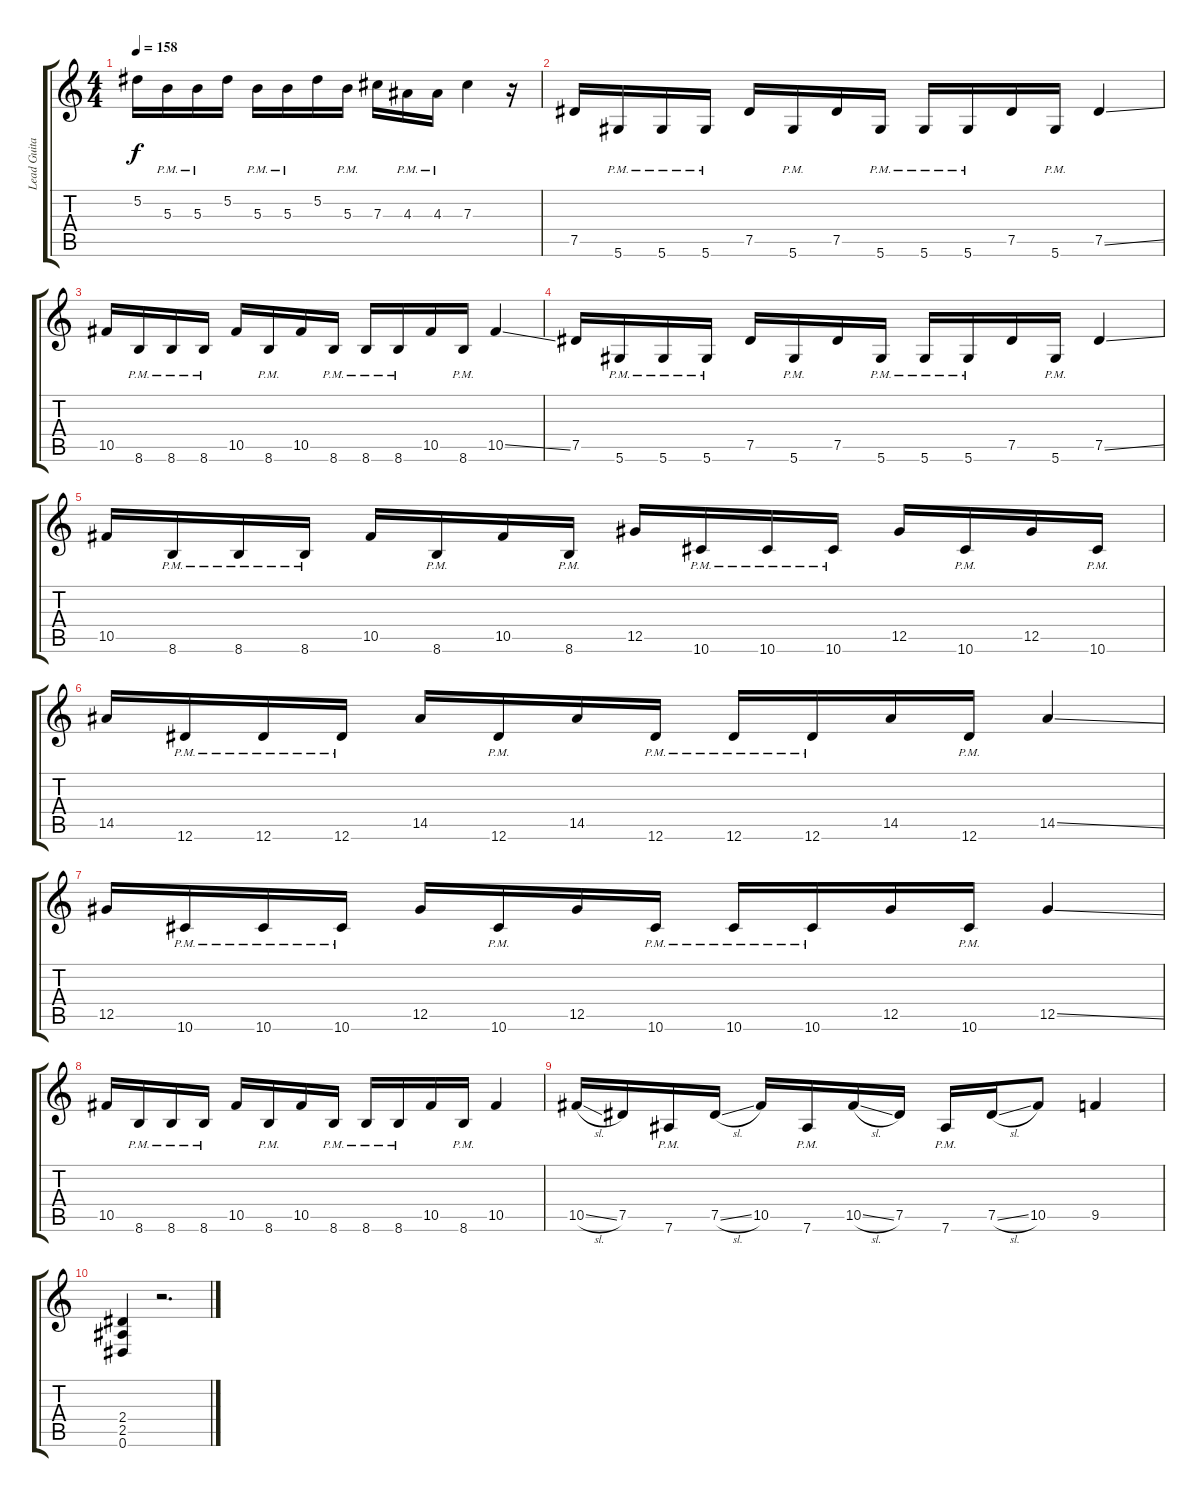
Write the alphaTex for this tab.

\track ("Lead Guitar" "Lead Guita") {instrument distortionguitar}
\staff {score tabs}
\tuning (Eb4 Bb3 Gb3 Db3 Ab2 Eb2) {hide}
\ts (4 4)
\tempo 158
\clef g2
\ks c
5.2.16{dy f} 5.3{pm}.16 5.3{pm}.16 5.2.16 5.3{pm}.16 5.3{pm}.16 5.2.16 5.3{pm}.16 7.3.16 4.3{pm}.16 4.3{pm}.16 7.3.4 r.16 |
7.5.16 5.6{pm}.16 5.6{pm}.16 5.6{pm}.16 7.5.16 5.6{pm}.16 7.5.16 5.6{pm}.16 5.6{pm}.16 5.6{pm}.16 7.5.16 5.6{pm}.16 7.5{ss}.4 |
10.5.16 8.6{pm}.16 8.6{pm}.16 8.6{pm}.16 10.5.16 8.6{pm}.16 10.5.16 8.6{pm}.16 8.6{pm}.16 8.6{pm}.16 10.5.16 8.6{pm}.16 10.5{ss}.4 |
7.5.16 5.6{pm}.16 5.6{pm}.16 5.6{pm}.16 7.5.16 5.6{pm}.16 7.5.16 5.6{pm}.16 5.6{pm}.16 5.6{pm}.16 7.5.16 5.6{pm}.16 7.5{ss}.4 |
10.5.16 8.6{pm}.16 8.6{pm}.16 8.6{pm}.16 10.5.16 8.6{pm}.16 10.5.16 8.6{pm}.16 12.5.16 10.6{pm}.16 10.6{pm}.16 10.6{pm}.16 12.5.16 10.6{pm}.16 12.5.16 10.6{pm}.16 |
14.5.16 12.6{pm}.16 12.6{pm}.16 12.6{pm}.16 14.5.16 12.6{pm}.16 14.5.16 12.6{pm}.16 12.6{pm}.16 12.6{pm}.16 14.5.16 12.6{pm}.16 14.5{ss}.4 |
12.5.16 10.6{pm}.16 10.6{pm}.16 10.6{pm}.16 12.5.16 10.6{pm}.16 12.5.16 10.6{pm}.16 10.6{pm}.16 10.6{pm}.16 12.5.16 10.6{pm}.16 12.5{ss}.4 |
10.5.16 8.6{pm}.16 8.6{pm}.16 8.6{pm}.16 10.5.16 8.6{pm}.16 10.5.16 8.6{pm}.16 8.6{pm}.16 8.6{pm}.16 10.5.16 8.6{pm}.16 10.5.4 |
10.5{sl}.16 7.5.16 7.6{pm}.16 7.5{sl}.16 10.5.16 7.6{pm}.16 10.5{sl}.16 7.5.16 7.6{pm}.16 7.5{sl}.16 10.5.8 9.5.4 |
(2.4 2.5 0.6).4 r.2{d}
